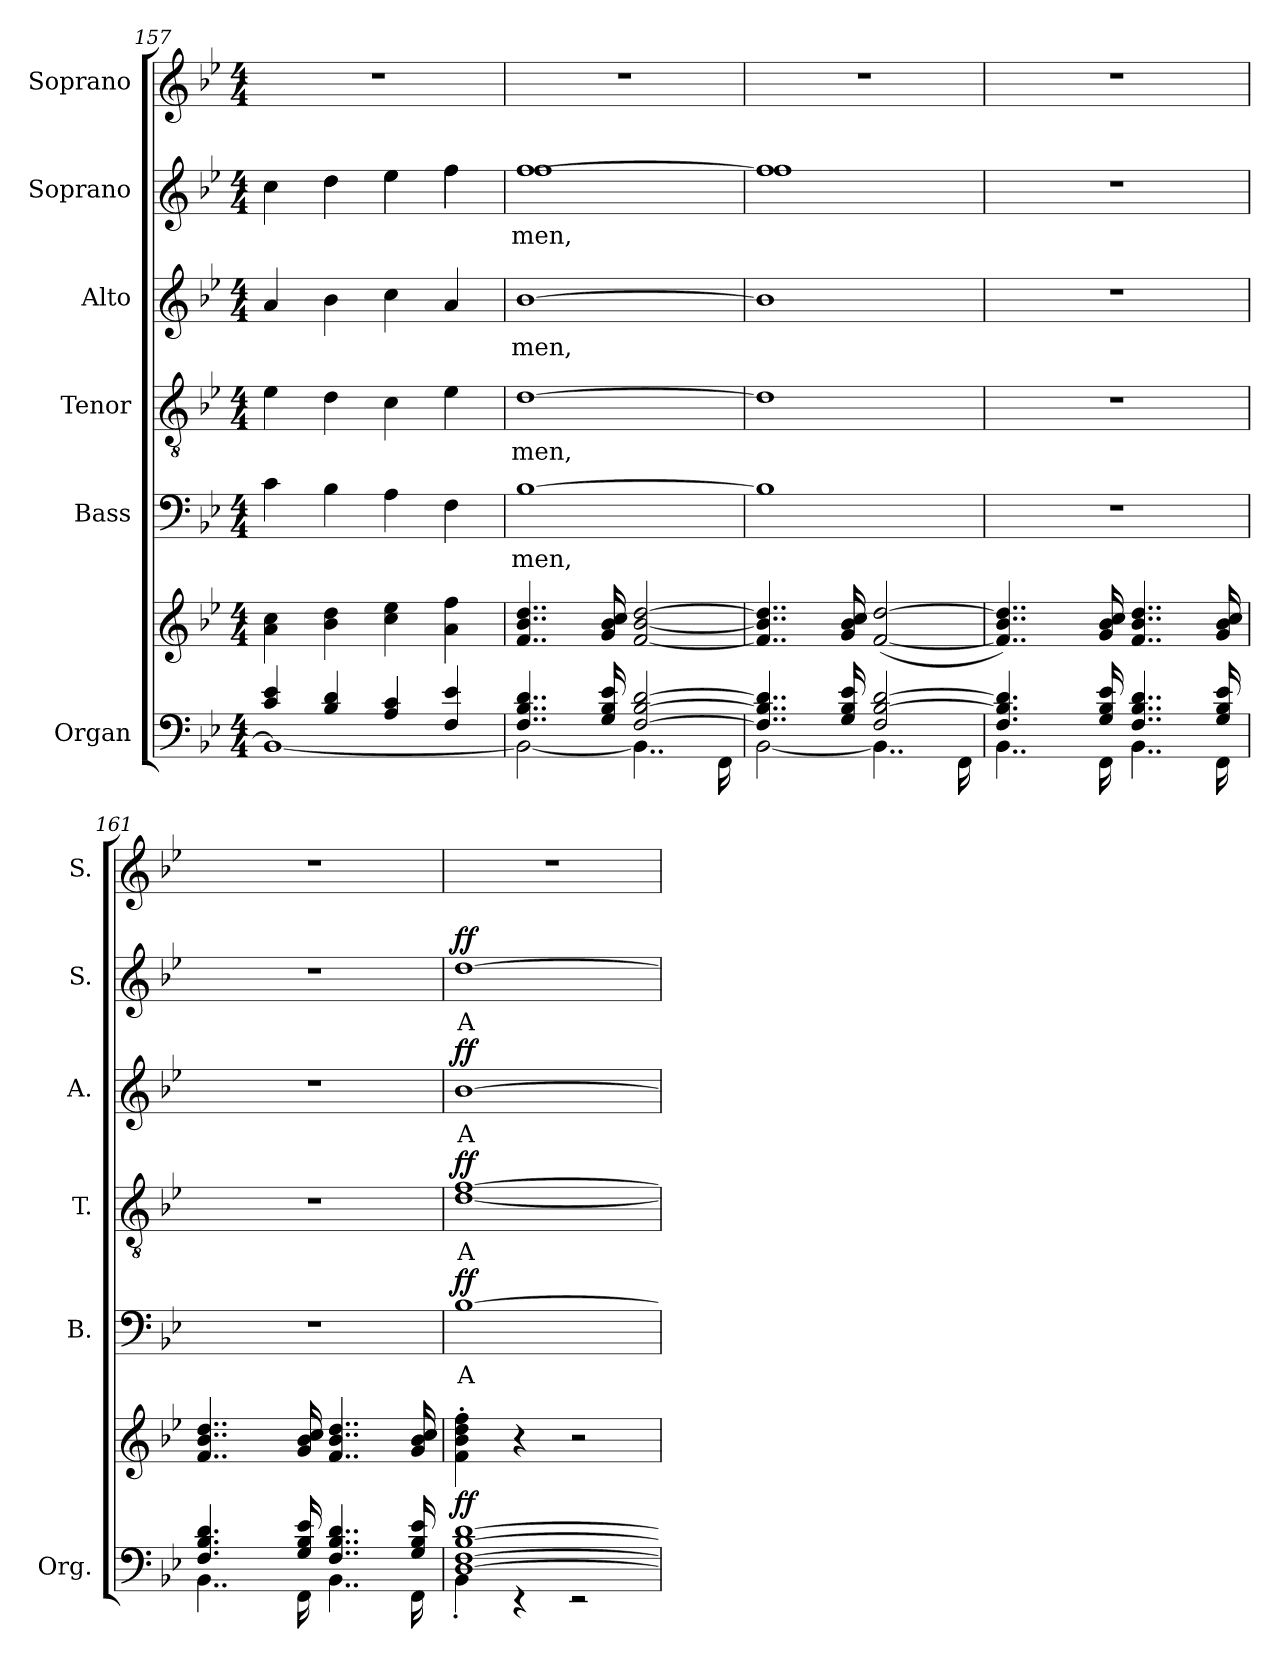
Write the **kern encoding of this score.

**kern	**kern	**dynam	**kern	**text	**dynam	**kern	**text	**dynam	**kern	**text	**dynam	**kern	**text	**dynam	**kern
*part6	*part6	*part6	*part5	*part5	*part5	*part4	*part4	*part4	*part3	*part3	*part3	*part2	*part2	*part2	*part1
*staff7	*staff6	*staff6/7	*staff5	*staff5	*staff5	*staff4	*staff4	*staff4	*staff3	*staff3	*staff3	*staff2	*staff2	*staff2	*staff1
*I"Organ	*	*	*I"Bass	*	*	*I"Tenor	*	*	*I"Alto	*	*	*I"Soprano	*	*	*I"Soprano
*I'Org.	*	*	*I'B.	*	*	*I'T.	*	*	*I'A.	*	*	*I'S.	*	*	*I'S.
*clefF4	*clefG2	*	*clefF4	*	*	*clefGv2	*	*	*clefG2	*	*	*clefG2	*	*	*clefG2
*	*	*	*	*	*	*ITrd7c12	*	*	*	*	*	*	*	*	*
*k[b-e-]	*k[b-e-]	*	*k[b-e-]	*	*	*k[b-e-]	*	*	*k[b-e-]	*	*	*k[b-e-]	*	*	*k[b-e-]
*B-:	*B-:	*	*B-:	*	*	*B-:	*	*	*B-:	*	*	*B-:	*	*	*B-:
*M4/4	*M4/4	*	*M4/4	*	*	*M4/4	*	*	*M4/4	*	*	*M4/4	*	*	*M4/4
=157	=157	=157	=157	=157	=157	=157	=157	=157	=157	=157	=157	=157	=157	=157	=157
*^	*	*	*	*	*	*	*	*	*	*	*	*^	*	*	*
4ci/ 4e-i	1BB-i_	4ai\ 4cci	.	4ci\	.	.	4E-i\	.	.	4ai/	.	.	4cci\	4cci\	.	.	1r
4B-i/ 4di	.	4b-i\ 4ddi	.	4B-i\	.	.	4Di\	.	.	4b-i\	.	.	4ddi\	4ddi\	.	.	.
4Ai/ 4ci	.	4cci\ 4ee-i	.	4Ai\	.	.	4Ci\	.	.	4cci\	.	.	4ee-i\	4ee-i\	.	.	.
4Fi/ 4e-i	.	4ai\ 4ffi	.	4Fi\	.	.	4E-i\	.	.	4ai/	.	.	4ffi\	4ffi\	.	.	.
=158	=158	=158	=158	=158	=158	=158	=158	=158	=158	=158	=158	=158	=158	=158	=158	=158	=158
!	!	!	!	!	!LO:LY:b:color=#000000	!	!	!	!	!	!	!	!	!	!	!	!
!	!	!	!	!	!	!	!	!LO:LY:b:color=#000000	!	!	!	!	!	!	!	!	!
!	!	!	!	!	!	!	!	!	!	!	!LO:LY:b:color=#000000	!	!	!	!	!	!
!	!	!	!	!	!	!	!	!	!	!	!	!	!	!	!LO:LY:b:color=#000000	!	!
!	!	!	!	!	!	!	!	!	!	!	!	!	!	!	!LO:LY:a:color=#000000	!	!
4..Fi/ 4..B-i 4..di	2BB-i\_	4..fi/ 4..b-i 4..ddi	.	[1B-i	-men,	.	[1Di	-men,	.	[1b-i	-men,	.	[1ffi	1ffi	-men,	.	1r
16Gi/ 16B-i 16e-i	.	16gi/ 16b-i 16cci	.	.	.	.	.	.	.	.	.	.	.	.	.	.	.
[2Fi/ [2B-i [2di	4..BB-i\]	[2fi/ [2b-i [2ddi	.	.	.	.	.	.	.	.	.	.	.	.	.	.	.
.	16FFi\	.	.	.	.	.	.	.	.	.	.	.	.	.	.	.	.
=159	=159	=159	=159	=159	=159	=159	=159	=159	=159	=159	=159	=159	=159	=159	=159	=159	=159
4..Fi/] 4..B-i] 4..di]	[2BB-i\	4..fi/] 4..b-i] 4..ddi]	.	1B-i]	.	.	1Di]	.	.	1b-i]	.	.	1ffi]	1ffi	.	.	1r
16Gi/ 16B-i 16e-i	.	16gi/ 16b-i 16cci	.	.	.	.	.	.	.	.	.	.	.	.	.	.	.
2Fi/ [2B-i [2di	4..BB-i\]	([2fi/ [2ddi	.	.	.	.	.	.	.	.	.	.	.	.	.	.	.
.	16FFi\	.	.	.	.	.	.	.	.	.	.	.	.	.	.	.	.
*	*	*	*	*	*	*	*	*	*	*	*	*	*v	*v	*	*	*
!!LO:LB:g=z
=160	=160	=160	=160	=160	=160	=160	=160	=160	=160	=160	=160	=160	=160	=160	=160	=160
4.Fi/ 4.B-i] 4.di]	4..BB-i\	4..fi/] 4..b-i 4..ddi])	.	1r	.	.	1r	.	.	1r	.	.	1r	.	.	1r
16ryy	.	.	.	.	.	.	.	.	.	.	.	.	.	.	.	.
16Gi/ 16B-i 16e-i	16FFi\	16gi/ 16b-i 16cci	.	.	.	.	.	.	.	.	.	.	.	.	.	.
4..Fi/ 4..B-i 4..di	4..BB-i\	4..fi/ 4..b-i 4..ddi	.	.	.	.	.	.	.	.	.	.	.	.	.	.
16Gi/ 16B-i 16e-i	16FFi\	16gi/ 16b-i 16cci	.	.	.	.	.	.	.	.	.	.	.	.	.	.
=161	=161	=161	=161	=161	=161	=161	=161	=161	=161	=161	=161	=161	=161	=161	=161	=161
4.Fi/ 4.B-i 4.di	4..BB-i\	4..fi/ 4..b-i 4..ddi	.	1r	.	.	1r	.	.	1r	.	.	1r	.	.	1r
16ryy	.	.	.	.	.	.	.	.	.	.	.	.	.	.	.	.
16Gi/ 16B-i 16e-i	16FFi\	16gi/ 16b-i 16cci	.	.	.	.	.	.	.	.	.	.	.	.	.	.
4..Fi/ 4..B-i 4..di	4..BB-i\	4..fi/ 4..b-i 4..ddi	.	.	.	.	.	.	.	.	.	.	.	.	.	.
16Gi/ 16B-i 16e-i	16FFi\	16gi/ 16b-i 16cci	.	.	.	.	.	.	.	.	.	.	.	.	.	.
=162	=162	=162	=162	=162	=162	=162	=162	=162	=162	=162	=162	=162	=162	=162	=162	=162
!	!	!	!	!	!LO:LY:b:color=#000000	!	!	!	!	!	!	!	!	!	!	!
!	!	!	!	!	!	!	!	!LO:LY:b:color=#000000	!	!	!	!	!	!	!	!
*	*	*	*	*	*	*	*^	*	*	*	*	*	*	*	*	*
!	!	!	!	!	!	!	!	!	!	!	!	!LO:LY:b:color=#000000	!	!	!	!	!
!	!	!	!	!	!	!	!	!	!	!	!	!	!	!	!LO:LY:b:color=#000000	!	!
[1Di [1Fi [1B-i [1di	4BB-'i\	4fi\' 4b-i' 4ddi' 4ffi'	ff	[1B-i	A-	ff	[1Fi	[1Di	A-	ff	[1b-i	A-	ff	[1ddi	A-	ff	1r
.	4r	4r	.	.	.	.	.	.	.	.	.	.	.	.	.	.	.
.	2r	2r	.	.	.	.	.	.	.	.	.	.	.	.	.	.	.
*v	*v	*	*	*	*	*	*v	*v	*	*	*	*	*	*	*	*	*
=	=	=	=	=	=	=	=	=	=	=	=	=	=	=	=
*-	*-	*-	*-	*-	*-	*-	*-	*-	*-	*-	*-	*-	*-	*-	*-
